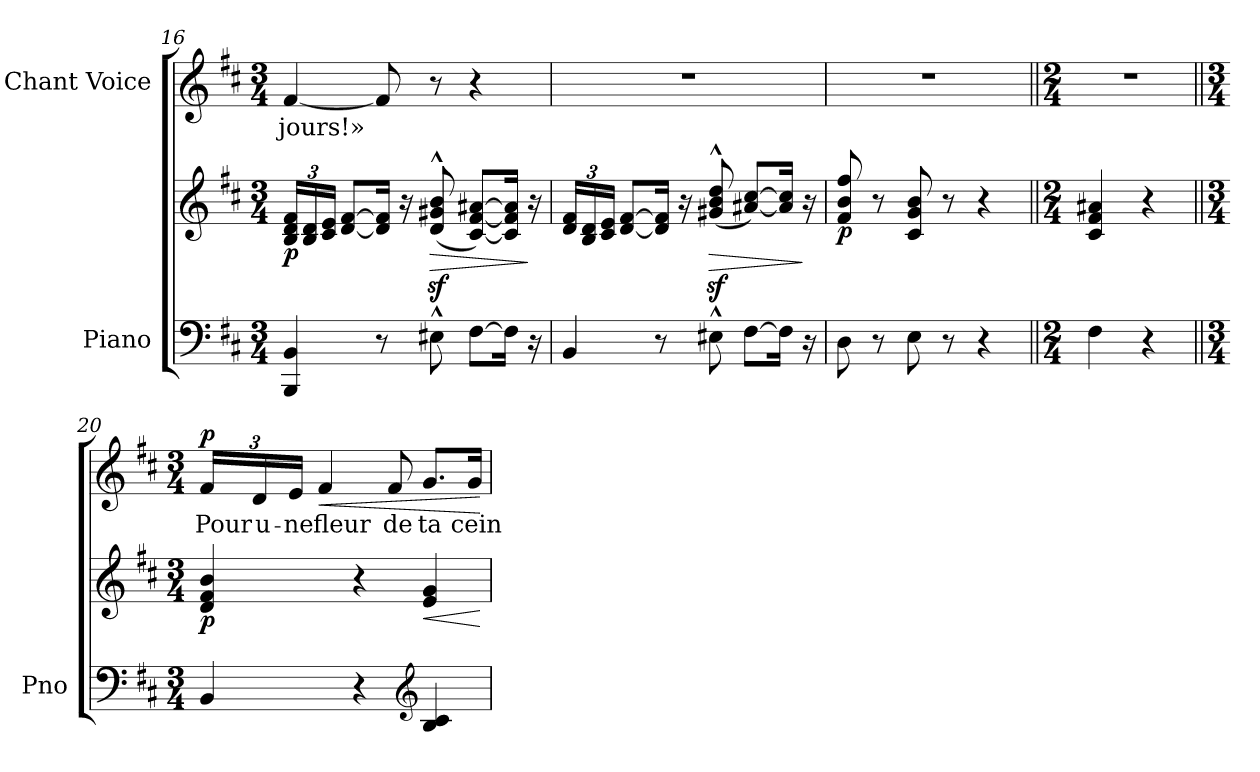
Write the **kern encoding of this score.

**kern	**kern	**dynam	**kern	**text	**dynam
*part2	*part2	*part2	*part1	*part1	*part1
*staff3	*staff2	*staff2/3	*staff1	*staff1	*staff1
*I"Piano	*	*	*I"Chant Voice	*	*
*I'Pno	*	*	*	*	*
*clefF4	*clefG2	*	*clefG2	*	*
*k[f#c#]	*k[f#c#]	*	*k[f#c#]	*	*
*M3/4	*M3/4	*	*M3/4	*	*
*	*Xbrackettup	*	*	*	*
=16	=16	=16	=16	=16	=16
!	!	!LO:DY:b	!	!	!
4BBB/ 4BB/	24B/ 24d/ 24f#/LL	p	[4f#/	-jours!»	.
.	24B/ 24d/	.	.	.	.
.	24c#/ 24e/JJ	.	.	.	.
.	[8d/ [8f#/L	.	.	.	.
8r	16d/] 16f#/]Jk	.	8f#/]	.	.
.	16r	.	.	.	.
!	!	!LO:HP:b	!	!	!
8E#X^^\	(>8d/z<^^ 8g#X/z<^^ 8b/z<^^	>	8r	.	.
[8F#\L	[8c#/ [8f#/ [8a#X/L)	.	4r	.	.
16F#\Jk]	16c#/] 16f#/] 16a#/]Jk	.	.	.	.
16r	16r	]	.	.	.
=17	=17	=17	=17	=17	=17
!	!	!LO:DY:b	!	!	!
!	!	!LO:DY:n=1:b	!	!	!
4BB/	24d/ 24f#/LL	other-dynamics f	2.r	.	.
.	24B/ 24d/	.	.	.	.
.	24c#/ 24e/JJ	.	.	.	.
.	[8d/ [8f#/L	.	.	.	.
8r	16d/] 16f#/]Jk	.	.	.	.
.	16r	.	.	.	.
!	!	!LO:HP:b	!	!	!
8E#X^^\	(>8g#X/z<^^ 8b/z<^^ 8dd/z<^^	>	.	.	.
[8F#\L	[8a#X/ [8cc#/L)	.	.	.	.
16F#\Jk]	16a#/] 16cc#/]Jk	.	.	.	.
16r	16r	]	.	.	.
=18	=18	=18	=18	=18	=18
!	!	!LO:DY:b	!	!	!
8D\	8f#/ 8b/ 8ff#/	p	2.r	.	.
8r	8r	.	.	.	.
8E\	8c#/ 8g/ 8b/	.	.	.	.
8r	8r	.	.	.	.
4r	4r	.	.	.	.
=19||	=19||	=19||	=19||	=19||	=19||
*M2/4	*M2/4	*	*M2/4	*	*
4F#\	4c#/ 4f#/ 4a#X/	.	2r	.	.
4r	4r	.	.	.	.
=20||	=20||	=20||	=20||	=20||	=20||
*M3/4	*M3/4	*	*M3/4	*	*
!	!	!LO:DY:b	!	!	!LO:DY:a
4BB/	4d/ 4f#/ 4b/	p	24f#/LL	Pour	p
.	.	.	24d/	u-	.
.	.	.	24e/JJ	-ne	.
!	!	!	!	!	!LO:HP:b
.	.	.	4f#/	fleur	<
4r	4r	.	.	.	.
.	.	.	8f#/	de	.
*clefG2	*	*	*	*	*
!	!	!LO:HP:b	!	!	!
4B/ 4c#/	4e/ 4g/	<	8.g/L	ta	.
.	.	.	16g/Jk	cein-	.
.	.	[	.	.	[
=	=	=	=	=	=
*-	*-	*-	*-	*-	*-
